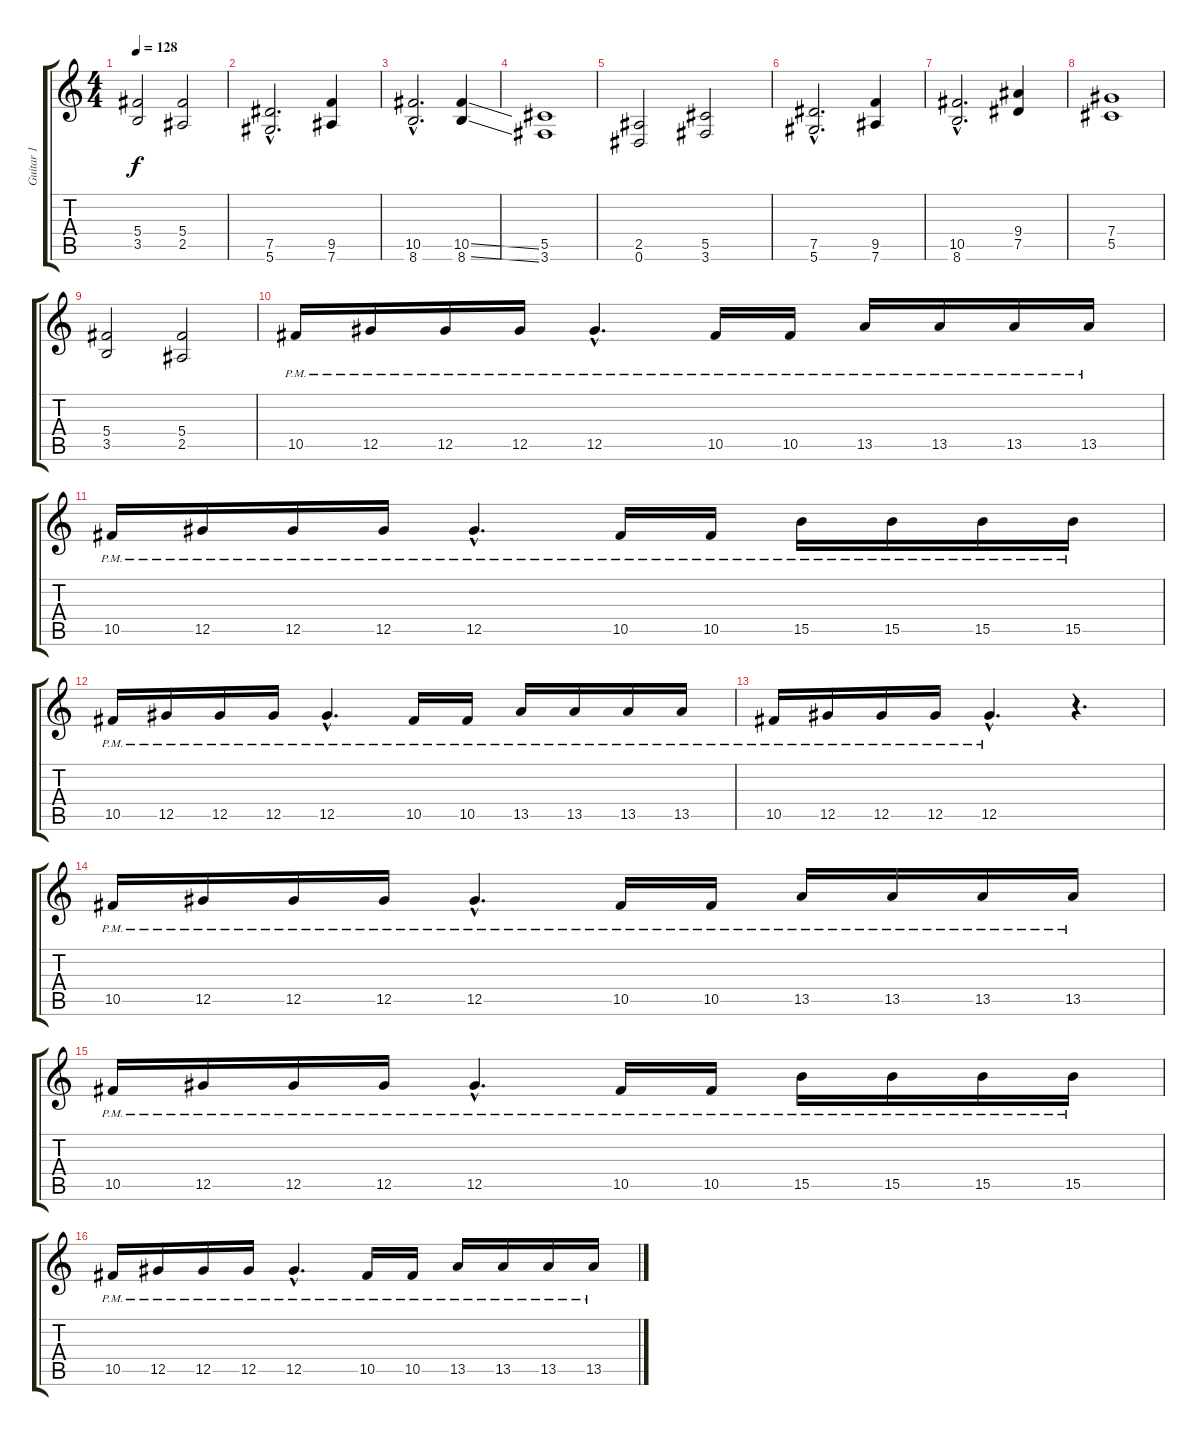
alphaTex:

\track ("Guitar 1" "Guitar 1") {instrument acousticguitarsteel}
\staff {score tabs}
\tuning (Eb4 Bb3 Gb3 Db3 Ab2 Eb2) {hide}
\ts (4 4)
\tempo 128
\clef g2
\ks c
(5.4 3.5).2{dy f} (5.4 2.5).2 |
(7.5{hac} 5.6{hac}).2{d} (9.5 7.6).4 |
(10.5{hac} 8.6{hac}).2{d} (10.5{ss} 8.6{ss}).4 |
(5.5 3.6).1 |
(2.5 0.6).2 (5.5 3.6).2 |
(7.5{hac} 5.6{hac}).2{d} (9.5 7.6).4 |
(10.5{hac} 8.6{hac}).2{d} (9.4 7.5).4 |
(7.4 5.5).1 |
(5.4 3.5).2 (5.4 2.5).2 |
10.5{pm}.16{volume 16} 12.5{pm}.16 12.5{pm}.16 12.5{pm}.16 12.5{hac pm}.4{d} 10.5{pm}.16 10.5{pm}.16 13.5{pm}.16 13.5{pm}.16 13.5{pm}.16 13.5{pm}.16 |
10.5{pm}.16 12.5{pm}.16 12.5{pm}.16 12.5{pm}.16 12.5{hac pm}.4{d} 10.5{pm}.16 10.5{pm}.16 15.5{pm}.16 15.5{pm}.16 15.5{pm}.16 15.5{pm}.16 |
10.5{pm}.16 12.5{pm}.16 12.5{pm}.16 12.5{pm}.16 12.5{hac pm}.4{d} 10.5{pm}.16 10.5{pm}.16 13.5{pm}.16 13.5{pm}.16 13.5{pm}.16 13.5{pm}.16 |
10.5{pm}.16 12.5{pm}.16 12.5{pm}.16 12.5{pm}.16 12.5{hac pm}.4{d} r.4{d} |
10.5{pm}.16 12.5{pm}.16 12.5{pm}.16 12.5{pm}.16 12.5{hac pm}.4{d} 10.5{pm}.16 10.5{pm}.16 13.5{pm}.16 13.5{pm}.16 13.5{pm}.16 13.5{pm}.16 |
10.5{pm}.16 12.5{pm}.16 12.5{pm}.16 12.5{pm}.16 12.5{hac pm}.4{d} 10.5{pm}.16 10.5{pm}.16 15.5{pm}.16 15.5{pm}.16 15.5{pm}.16 15.5{pm}.16 |
10.5{pm}.16 12.5{pm}.16 12.5{pm}.16 12.5{pm}.16 12.5{hac pm}.4{d} 10.5{pm}.16 10.5{pm}.16 13.5{pm}.16 13.5{pm}.16 13.5{pm}.16 13.5{pm}.16
